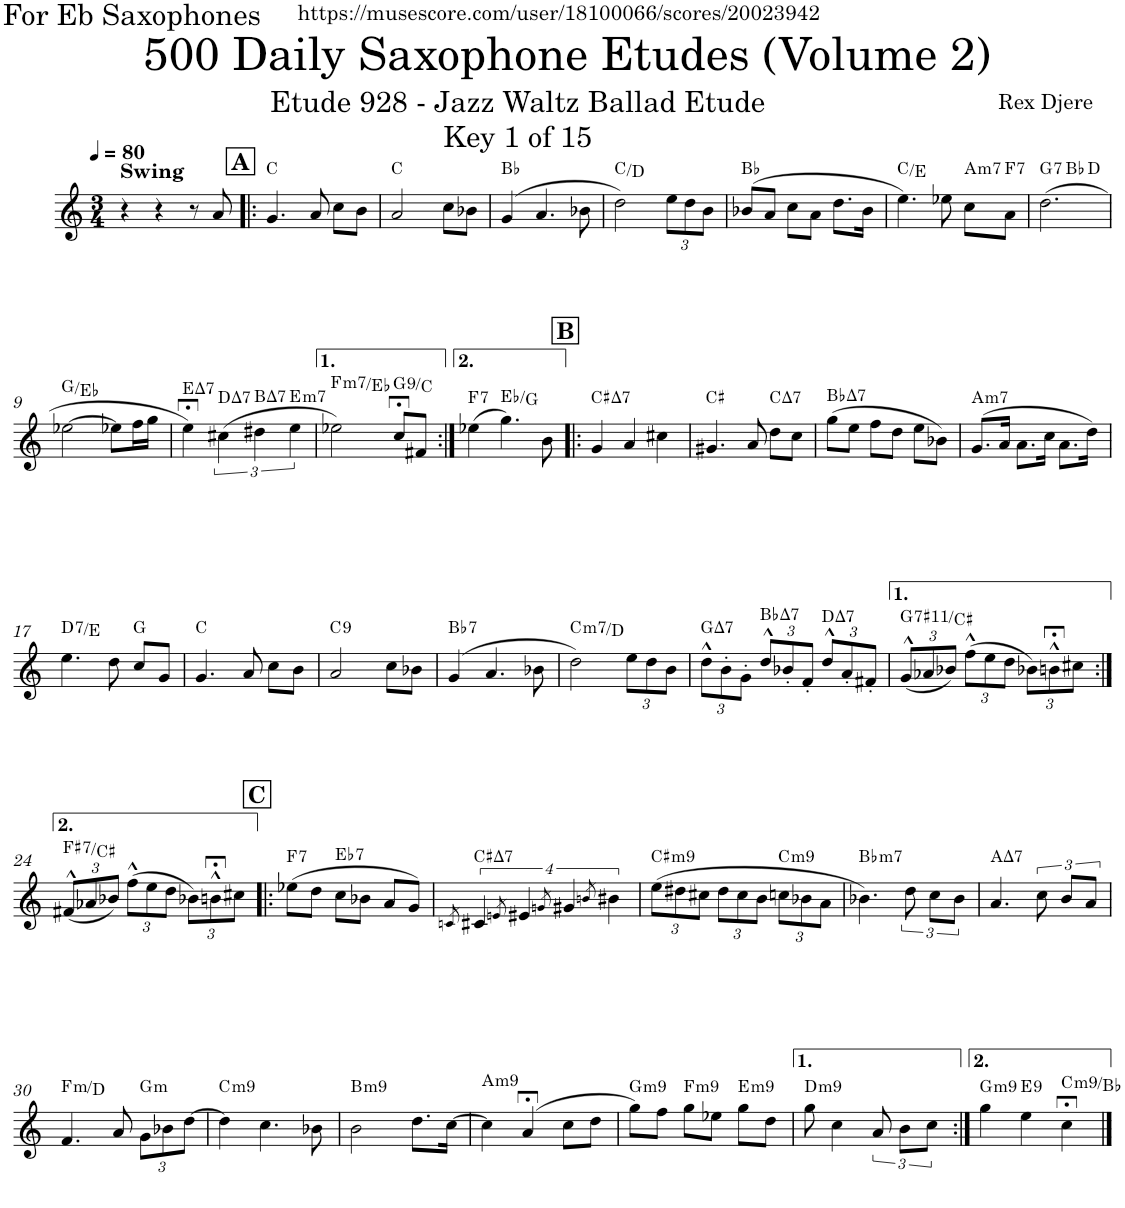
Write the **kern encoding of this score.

**kern	**harte
*part1	*part1
*staff1	*
*I"Alto Saxophone	*
*I'A. Sax.	*
*clefG2	*
*Trd5c9	*
*k[]	*
*M3/4	*
*MM80	*
=1	=1
!LO:TX:a:B:t=Swing	!
4r	.
4r	.
8r	.
8a/	.
!!LO:REH:place=s1:a:B:cj:fs=14:t=A
=2!|:	=2!|:
4.g/	C:maj
8a/	.
8cc\L	.
8b\J	.
=3	=3
2a/	C:maj
8cc\L	.
8b-X\J	.
=4	=4
(4g/	Bb:maj
4.a/	.
8b-X\	.
=5	=5
2dd\)	C:maj/2
*Xbrackettup	*
12ee\L	.
12dd\	.
12b\J	.
=6	=6
(8b-X/L	Bb:maj
8a/J	.
8cc\L	.
8a\J	.
8.dd\L	.
16b-\Jk	.
=7	=7
4.ee\)	C:maj/3
8ee-X\	.
!	!LO:H:kt=m7
8cc\L	A:min7
!	!LO:H:kt=7
8a\J	F:7
=8	=8
!	!LO:H:kt=7
*^	*
*	*^	*
(2.dd\	4ryy	2ryy	G:7
.	2ryy	.	Bb:maj
.	.	4ryy	D:maj
*v	*v	*v	*
!!LO:LB:g=z
=9	=9
[2ee-X\	G:maj/b6
8ee-X\L]	.
16ff\L	.
16gg\JJ	.
=10	=10
!	!LO:H:kt=7
4ee;<\)	E:maj7
*brackettup	*
!	!LO:H:kt=7
(6cc#X\	D:maj7
!	!LO:H:kt=7
6dd#X\	B:maj7
!	!LO:H:kt=m7
6ee\	E:min7
=11	=11
!	!LO:H:kt=m7
2ee-X\)	F:min7/b7
!	!LO:H:kt=9
8cc;</L	G:9/4
8f#X/J	.
=12:|!	=12:|!
!	!LO:H:kt=7
(4ee-X\	F:7
4.gg\)	Eb:maj/3
8b\	.
!!LO:REH:place=s1:a:B:cj:fs=14:t=B
=13!|:	=13!|:
!	!LO:H:kt=7
4g/	C#:maj7
4a/	.
4cc#X\	.
=14	=14
4.g#X/	C#:maj
8a/	.
!	!LO:H:kt=7
8dd\L	C:maj7
8cc\J	.
=15	=15
!	!LO:H:kt=7
(8gg\L	Bb:maj7
8ee\J	.
8ff\L	.
8dd\J	.
8ee\L	.
8b-X\J)	.
=16	=16
!	!LO:H:kt=m7
(8.g/L	A:min7
16a/Jk	.
8.a\L	.
16cc\Jk	.
8.a\L	.
16dd\Jk)	.
!!LO:LB:g=z
=17	=17
!	!LO:H:kt=7
4.ee\	D:7/2
8dd\	.
8cc/L	G:maj
8g/J	.
=18	=18
4.g/	C:maj
8a/	.
8cc\L	.
8b\J	.
=19	=19
!	!LO:H:kt=9
2a/	C:9
8cc\L	.
8b-X\J	.
=20	=20
!	!LO:H:kt=7
(4g/	Bb:7
4.a/	.
8b-X\	.
=21	=21
!	!LO:H:kt=m7
2dd\)	C:min7/2
*Xbrackettup	*
12ee\L	.
12dd\	.
12b\J	.
=22	=22
!	!LO:H:kt=7
12dd^^\L	G:maj7
12b'\	.
12g'\J	.
!	!LO:H:kt=7
12dd^^/L	Bb:maj7
12b-X'/	.
12f'/J	.
!	!LO:H:kt=7
12dd^^/L	D:maj7
12a'/	.
12f#X'/J	.
=23	=23
!	!LO:H:kt=7
(12g^^/L	G:7(#11)/#4
12a-X/	.
12b-X/J)	.
(12ff^^\L	.
12ee\	.
12dd\J	.
12b-X\L)	.
12bn;<^^\	.
12cc#X\J	.
!!LO:LB:g=z
=24:|!	=24:|!
!	!LO:H:kt=7
(12f#X^^/L	F#:7/5
12a-X/	.
12b-X/J)	.
(12ff^^\L	.
12ee\	.
12dd\J	.
12b-X\L)	.
12bn;<^^\	.
12cc#X\J	.
!!LO:REH:place=s1:a:B:cj:fs=14:t=C
=25!|:	=25!|:
!	!LO:H:kt=7
(8ee-X\L	F:7
8dd\J	.
!	!LO:H:kt=7
8cc\L	Eb:7
8b-X\J	.
8a/L	.
8g/J)	.
=26	=26
8qcn/	.
*brackettup	*
!	!LO:H:kt=7
16%3c#X/	C#:maj7
8qen/	.
16%3e#X/	.
8qgn/	.
16%3g#X/	.
8qbn/	.
16%3b#X\	.
=27	=27
*Xbrackettup	*
!	!LO:H:kt=m9
(12ee\L	C#:min9
12dd#X\	.
12cc#X\J	.
12dd#\L	.
12cc#\	.
12b\J	.
!	!LO:H:kt=m9
12ccn\L	C:min9
12b-X\	.
12a\J	.
=28	=28
!	!LO:H:kt=m7
4.b-X\)	Bb:min7
8dd\	.
8cc\L	.
8b-\J	.
=29	=29
!	!LO:H:kt=7
4.a/	A:maj7
8cc\	.
8b/L	.
8a/J	.
!!LO:LB:g=z
=30	=30
!	!LO:H:kt=m
4.f/	F:min/6
8a/	.
!	!LO:H:kt=m
12g\L	G:min
12b-X\	.
[12dd\J	.
=31	=31
!	!LO:H:kt=m9
4dd\]	C:min9
4.cc\	.
8b-X\	.
=32	=32
!	!LO:H:kt=m9
2b\	B:min9
8.dd\L	.
[16cc\Jk	.
=33	=33
!	!LO:H:kt=m9
4cc\]	A:min9
(4a;</	.
8cc\L	.
8dd\J	.
=34	=34
!	!LO:H:kt=m9
8gg\L)	G:min9
8ff\J	.
!	!LO:H:kt=m9
8gg\L	F:min9
8ee-X\J	.
!	!LO:H:kt=m9
8gg\L	E:min9
8dd\J	.
=35	=35
!	!LO:H:kt=m9
8gg\	D:min9
4cc\	.
8a/	.
8b\L	.
8cc\J	.
=36:|!	=36:|!
!	!LO:H:kt=m9
4gg\	G:min9
!	!LO:H:kt=9
4ee\	E:9
!	!LO:H:kt=m9
4cc;<\	C:min9/b7
==	==
*-	*-
